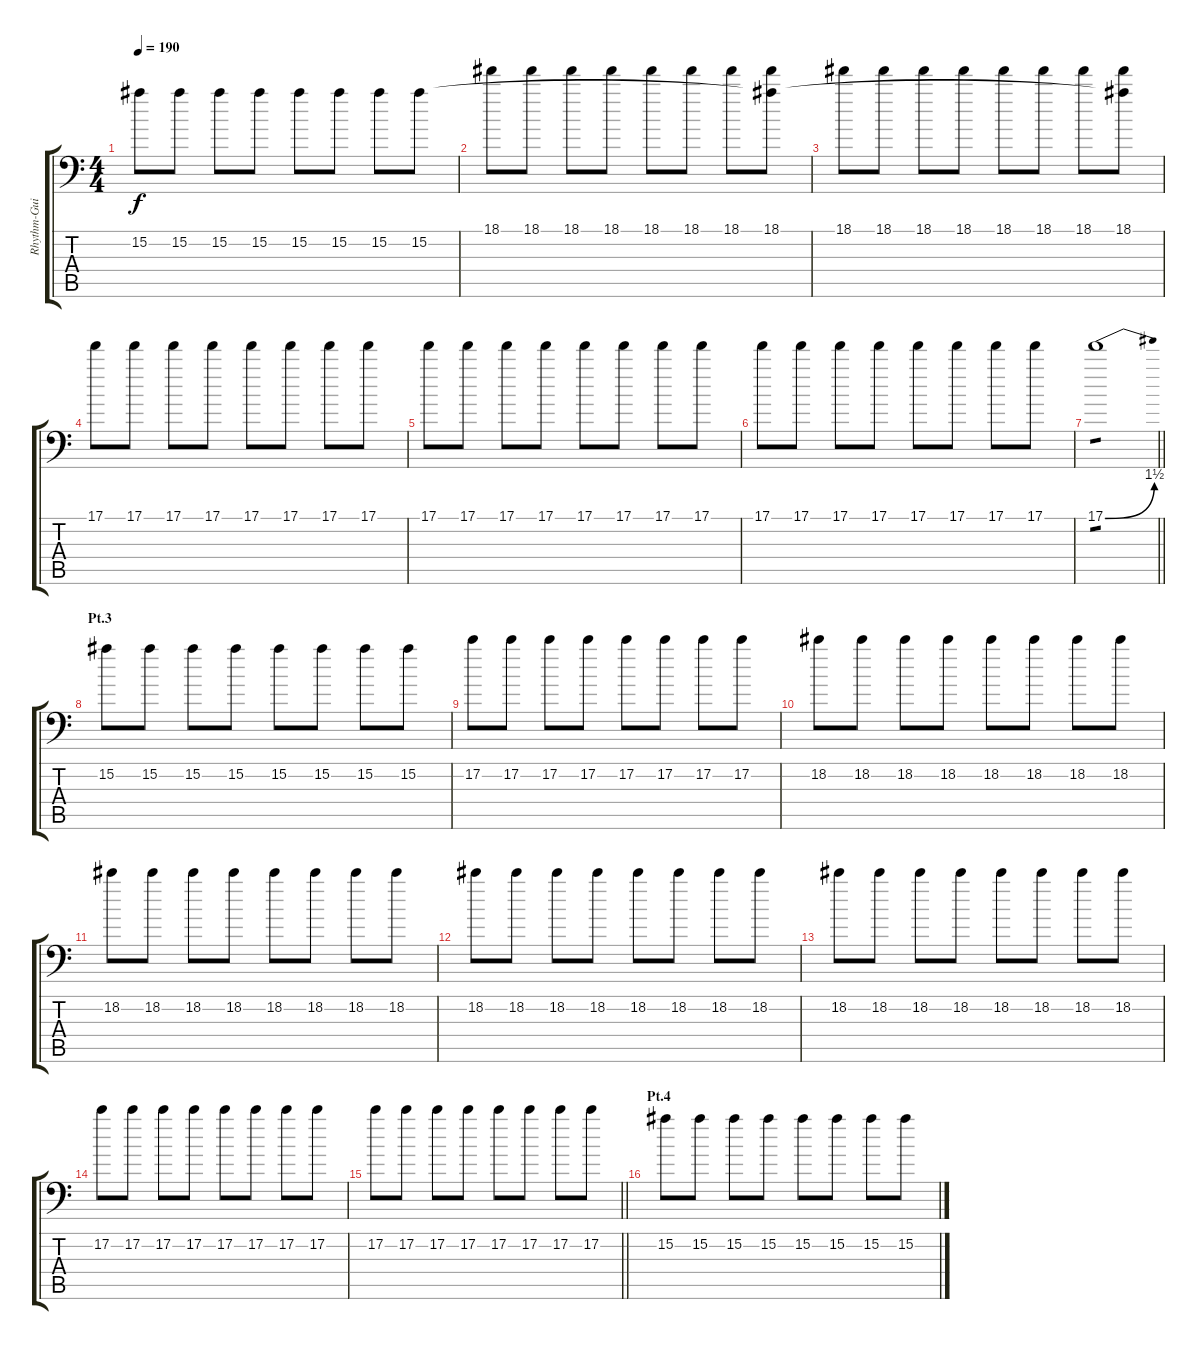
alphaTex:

\track ("Rhythm-Guitar" "Rhythm-Gui") {instrument distortionguitar}
\staff {score tabs}
\tuning (C4 G3 Eb3 Bb2 F2 Bb1) {hide}
\ts (4 4)
\tempo 190
\clef f4
\ks c
15.2.8{dy f} 15.2.8 15.2.8 15.2.8 15.2.8 15.2.8 15.2.8 15.2.8 |
18.1.8 18.1.8 18.1.8 18.1.8 18.1.8 18.1.8 18.1.8 (18.1 15.2{t}).8 |
18.1.8 18.1.8 18.1.8 18.1.8 18.1.8 18.1.8 18.1.8 (18.1 15.2{t}).8 |
17.1.8 17.1.8 17.1.8 17.1.8 17.1.8 17.1.8 17.1.8 17.1.8 |
17.1.8 17.1.8 17.1.8 17.1.8 17.1.8 17.1.8 17.1.8 17.1.8 |
17.1.8 17.1.8 17.1.8 17.1.8 17.1.8 17.1.8 17.1.8 17.1.8 |
\barLineRight lightlight
17.1{be (bend 0 0 60 6)}.1{tp 1} |
\section ("" "Pt.3")
15.2.8 15.2.8 15.2.8 15.2.8 15.2.8 15.2.8 15.2.8 15.2.8 |
17.2.8 17.2.8 17.2.8 17.2.8 17.2.8 17.2.8 17.2.8 17.2.8 |
18.2.8 18.2.8 18.2.8 18.2.8 18.2.8 18.2.8 18.2.8 18.2.8 |
18.2.8 18.2.8 18.2.8 18.2.8 18.2.8 18.2.8 18.2.8 18.2.8 |
18.2.8 18.2.8 18.2.8 18.2.8 18.2.8 18.2.8 18.2.8 18.2.8 |
18.2.8 18.2.8 18.2.8 18.2.8 18.2.8 18.2.8 18.2.8 18.2.8 |
17.2.8 17.2.8 17.2.8 17.2.8 17.2.8 17.2.8 17.2.8 17.2.8 |
\barLineRight lightlight
17.2.8 17.2.8 17.2.8 17.2.8 17.2.8 17.2.8 17.2.8 17.2.8 |
\section ("" "Pt.4")
15.2.8 15.2.8 15.2.8 15.2.8 15.2.8 15.2.8 15.2.8 15.2.8
